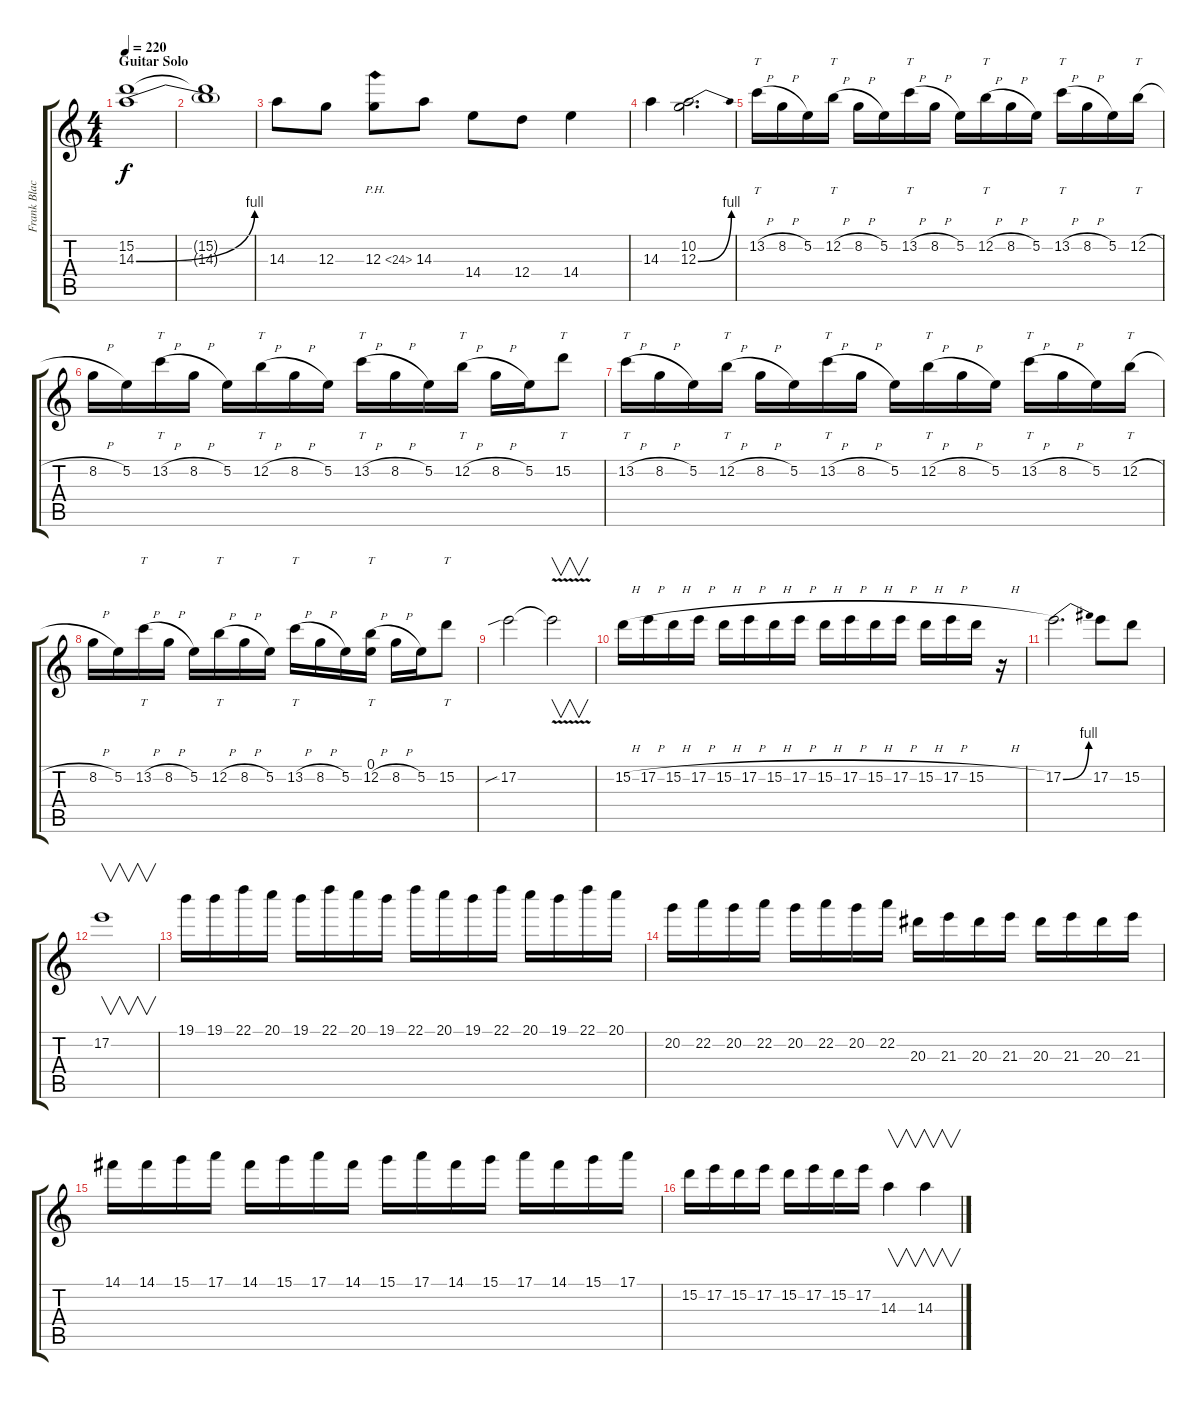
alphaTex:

\track ("Frank Blackfire" "Frank Blac") {instrument distortionguitar}
\staff {score tabs}
\tuning (E4 B3 G3 D3 A2 E2) {hide}
\ts (4 4)
\section ("" "Guitar Solo")
\tempo 220
\clef g2
\ks c
(15.2 14.3{be (bend 0 0 60 4)}).1{dy f} |
(15.2{t} 14.3{t}).1 |
14.3.8 12.3.8 12.3{ph 12}.8 14.3.8 14.4.8 12.4.8 14.4.4 |
14.3.4 (10.2 12.3{be (bend 0 0 60 4)}).2{d} |
13.2{h}.16{tt} 8.2{h}.16 5.2.16 12.2{h}.16{tt} 8.2{h}.16 5.2.16 13.2{h}.16{tt} 8.2{h}.16 5.2.16 12.2{h}.16{tt} 8.2{h}.16 5.2.16 13.2{h}.16{tt} 8.2{h}.16 5.2.16 12.2{h}.16{tt} |
8.2{h}.16 5.2.16 13.2{h}.16{tt} 8.2{h}.16 5.2.16 12.2{h}.16{tt} 8.2{h}.16 5.2.16 13.2{h}.16{tt} 8.2{h}.16 5.2.16 12.2{h}.16{tt} 8.2{h}.16 5.2.16 15.2.8{tt} |
13.2{h}.16{tt} 8.2{h}.16 5.2.16 12.2{h}.16{tt} 8.2{h}.16 5.2.16 13.2{h}.16{tt} 8.2{h}.16 5.2.16 12.2{h}.16{tt} 8.2{h}.16 5.2.16 13.2{h}.16{tt} 8.2{h}.16 5.2.16 12.2{h}.16{tt} |
8.2{h}.16 5.2.16 13.2{h}.16{tt} 8.2{h}.16 5.2.16 12.2{h}.16{tt} 8.2{h}.16 5.2.16 13.2{h}.16{tt} 8.2{h}.16 5.2.16 (0.1 12.2{h}).16{tt} 8.2{h}.16 5.2.16 15.2.8{tt} |
17.2{sib}.2 17.2{v t}.2{v} |
15.2{h}.16 17.2{h}.16 15.2{h}.16 17.2{h}.16 15.2{h}.16 17.2{h}.16 15.2{h}.16 17.2{h}.16 15.2{h}.16 17.2{h}.16 15.2{h}.16 17.2{h}.16 15.2{h}.16 17.2{h}.16 15.2{h}.16 r.16 |
17.2{be (bend 0 0 60 4)}.2{d} 17.2.8 15.2.8 |
17.2.1{v} |
19.1.16 19.1.16 22.1.16 20.1.16 19.1.16 22.1.16 20.1.16 19.1.16 22.1.16 20.1.16 19.1.16 22.1.16 20.1.16 19.1.16 22.1.16 20.1.16 |
20.2.16 22.2.16 20.2.16 22.2.16 20.2.16 22.2.16 20.2.16 22.2.16 20.3.16 21.3.16 20.3.16 21.3.16 20.3.16 21.3.16 20.3.16 21.3.16 |
14.1.16 14.1.16 15.1.16 17.1.16 14.1.16 15.1.16 17.1.16 14.1.16 15.1.16 17.1.16 14.1.16 15.1.16 17.1.16 14.1.16 15.1.16 17.1.16 |
15.2.16 17.2.16 15.2.16 17.2.16 15.2.16 17.2.16 15.2.16 17.2.16 14.3.4{v} 14.3.4{v}
